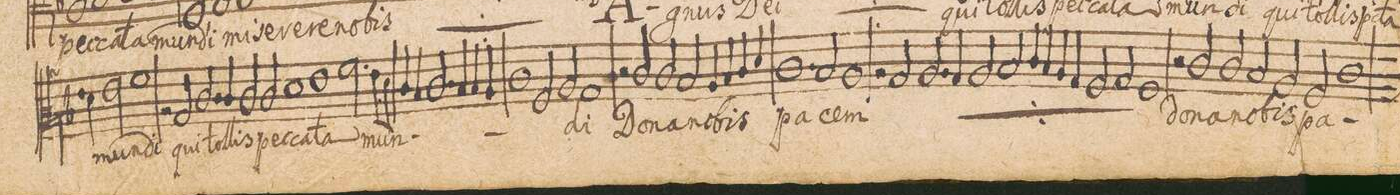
**kern	**text
*I"TENOR.	*
*clefC3	*
*k[b-]	*
*met(c|)	*
*M2/1	*
4d\	.
2e\	mun-
1f	-di
=36-	=36-
2r	.
2G/	qui
2.c/	tol-
4c/	-lis
=37-	=37-
2c/	pec-
2c/	-ca-
1d	.
=38-	=38-
1e	-ta
2.f\	mun-
8e\L	.
8d\J	.
=39-	=39-
4c/	.
4B-/	.
2.c/	.
4B-/	.
4B-/	.
4A/	.
=40-	=40-
1c	.
2F/	.
2A/	.
=41-	=41-
1G	-di
2r	.
2c/	Do-
=42-	=42-
2c/	-na
2B-/	no-
4A/	-bis
4B-/	.
4c/	.
4d/	.
=43-	=43-
1.c	pa-
2B-/	.
=44-	=44-
1A	-cem
2r	.
*	*ij
2G/	Do-
=45-	=45-
2.A/	-na
4G/	.
2A/	no-
2B-/	-bis
=46-	=46-
4c/	pa-
4B-/	.
4A/	.
4G/	.
2F/	.
2G/	.
=47-	=47-
1F	-cem
*	*Xij
2r	.
2c/	do-
=48-	=48-
2c/	-na
2B-/	no-
2A/	-bis
2F/	pa-
=49-	=49-
*custos:F	*
1c	.
*-	*-
